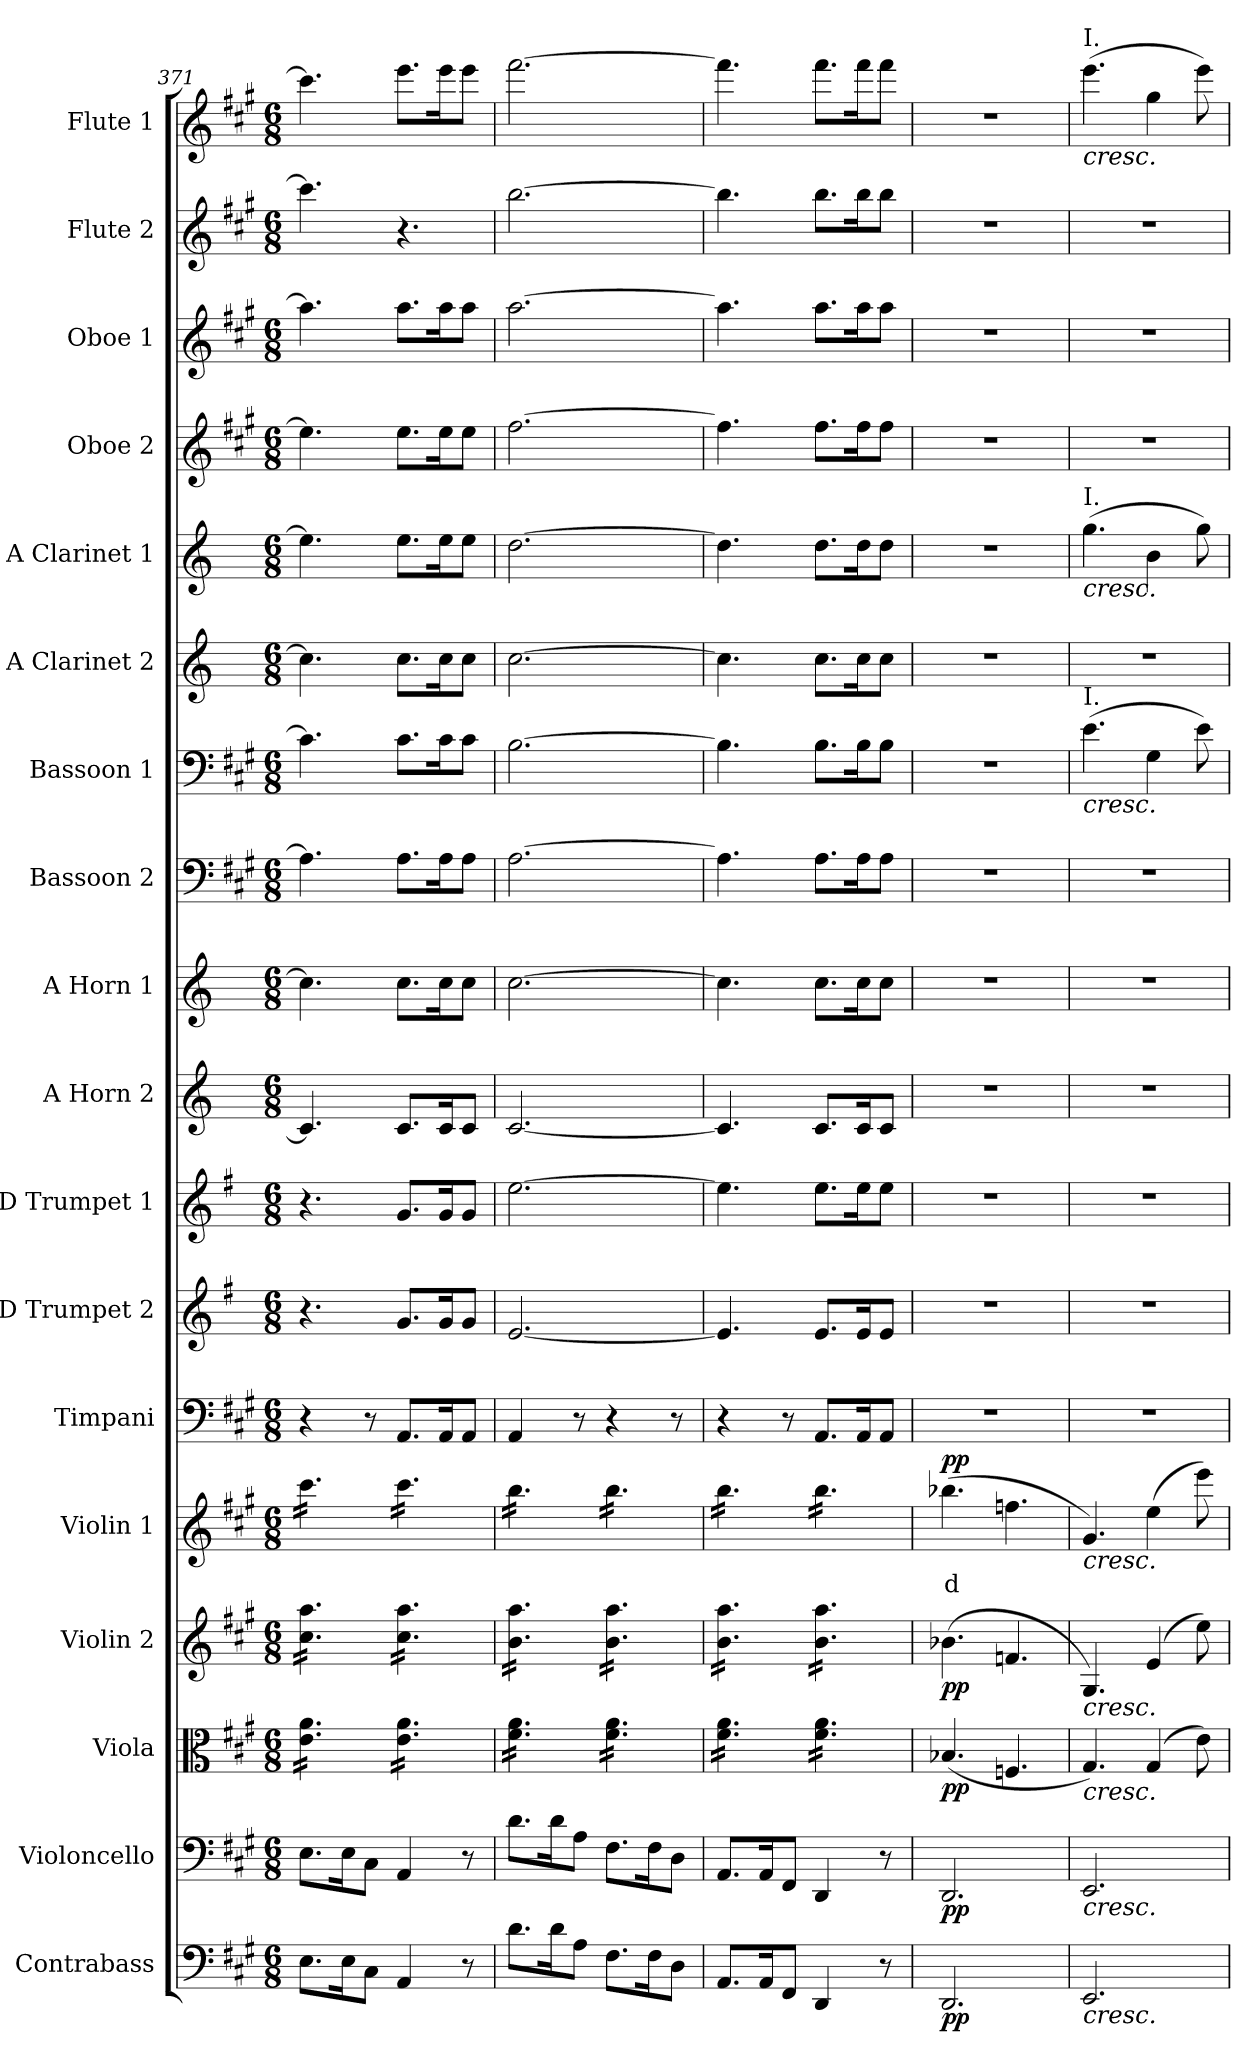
**kern	**dynam	**kern	**dynam	**kern	**dynam	**kern	**dynam	**kern	**text	**dynam	**kern	**kern	**kern	**kern	**kern	**kern	**kern	**kern	**kern	**kern	**kern	**kern	**kern
*part18	*part18	*part17	*part17	*part16	*part16	*part15	*part15	*part14	*part14	*part14	*part13	*part12	*part11	*part10	*part9	*part8	*part7	*part6	*part5	*part4	*part3	*part2	*part1
*staff18	*staff18	*staff17	*staff17	*staff16	*staff16	*staff15	*staff15	*staff14	*staff14	*staff14	*staff13	*staff12	*staff11	*staff10	*staff9	*staff8	*staff7	*staff6	*staff5	*staff4	*staff3	*staff2	*staff1
*I"Contrabass	*	*I"Violoncello	*	*I"Viola	*	*I"Violin 2	*	*I"Violin 1	*	*	*I"Timpani	*I"D Trumpet 2	*I"D Trumpet 1	*I"A Horn 2	*I"A Horn 1	*I"Bassoon 2	*I"Bassoon 1	*I"A Clarinet 2	*I"A Clarinet 1	*I"Oboe 2	*I"Oboe 1	*I"Flute 2	*I"Flute 1
*I'Cb	*	*I'Vc	*	*I'Vla	*	*I'Vln 2	*	*I'Vln 1	*	*	*I'Timp	*I'Tpt 2	*I'Tpt 1	*I'Hn 2	*I'Hn 1	*I'Bsn 2	*I'Bsn 1	*I'Cl 2	*I'Cl 1	*I'Ob 2	*I'Ob 1	*I'Fl 2	*I'Fl 1
*clefF4	*	*clefF4	*	*clefC3	*	*clefG2	*	*clefG2	*	*	*clefF4	*clefG2	*clefG2	*clefG2	*clefG2	*clefF4	*clefF4	*clefG2	*clefG2	*clefG2	*clefG2	*clefG2	*clefG2
*ITrd7c12	*	*	*	*	*	*	*	*	*	*	*	*ITrd-1c-2	*ITrd-1c-2	*ITrd2c3	*ITrd2c3	*	*	*ITrd2c3	*ITrd2c3	*	*	*	*
*k[f#c#g#]	*	*k[f#c#g#]	*	*k[f#c#g#]	*	*k[f#c#g#]	*	*k[f#c#g#]	*	*	*k[f#c#g#]	*k[f#c#g#]	*k[f#c#g#]	*k[f#c#g#]	*k[f#c#g#]	*k[f#c#g#]	*k[f#c#g#]	*k[f#c#g#]	*k[f#c#g#]	*k[f#c#g#]	*k[f#c#g#]	*k[f#c#g#]	*k[f#c#g#]
*M6/8	*	*M6/8	*	*M6/8	*	*M6/8	*	*M6/8	*	*	*M6/8	*M6/8	*M6/8	*M6/8	*M6/8	*M6/8	*M6/8	*M6/8	*M6/8	*M6/8	*M6/8	*M6/8	*M6/8
=371	=371	=371	=371	=371	=371	=371	=371	=371	=371	=371	=371	=371	=371	=371	=371	=371	=371	=371	=371	=371	=371	=371	=371
*	*	*	*	*tremolo	*	*	*	*	*	*	*	*	*	*	*	*	*	*	*	*	*	*	*
*	*	*	*	*	*	*tremolo	*	*	*	*	*	*	*	*	*	*	*	*	*	*	*	*	*
*	*	*	*	*	*	*	*	*tremolo	*	*	*	*	*	*	*	*	*	*	*	*	*	*	*
8.EE\L	.	8.E\L	.	16e\ 16a\LL	.	16cc#\ 16aa\LL	.	16ccc#\LL	.	.	4r	4.r	4.r	4.A/]	4.a\]	4.A\]	4.c#\]	4.a\]	4.cc#\]	4.ee\]	4.aa\]	4.ccc#\]	4.ccc#\]
.	.	.	.	16e\ 16a\	.	16cc#\ 16aa\	.	16ccc#\	.	.	.	.	.	.	.	.	.	.	.	.	.	.	.
.	.	.	.	16e\ 16a\	.	16cc#\ 16aa\	.	16ccc#\	.	.	.	.	.	.	.	.	.	.	.	.	.	.	.
16EE\K	.	16E\K	.	16e\ 16a\	.	16cc#\ 16aa\	.	16ccc#\	.	.	.	.	.	.	.	.	.	.	.	.	.	.	.
8CC#\J	.	8C#\J	.	16e\ 16a\	.	16cc#\ 16aa\	.	16ccc#\	.	.	8r	.	.	.	.	.	.	.	.	.	.	.	.
.	.	.	.	16e\ 16a\JJ	.	16cc#\ 16aa\JJ	.	16ccc#\JJ	.	.	.	.	.	.	.	.	.	.	.	.	.	.	.
4AAA/	.	4AA/	.	16e\ 16a\LL	.	16cc#\ 16aa\LL	.	16ccc#\LL	.	.	8.AA/L	8.a/L	8.a/L	8.A/L	8.a\L	8.A\L	8.c#\L	8.a\L	8.cc#\L	8.ee\L	8.aa\L	4.r	8.eee\L
.	.	.	.	16e\ 16a\	.	16cc#\ 16aa\	.	16ccc#\	.	.	.	.	.	.	.	.	.	.	.	.	.	.	.
.	.	.	.	16e\ 16a\	.	16cc#\ 16aa\	.	16ccc#\	.	.	.	.	.	.	.	.	.	.	.	.	.	.	.
.	.	.	.	16e\ 16a\	.	16cc#\ 16aa\	.	16ccc#\	.	.	16AA/K	16a/K	16a/K	16A/K	16a\K	16A\K	16c#\K	16a\K	16cc#\K	16ee\K	16aa\K	.	16eee\K
8r	.	8r	.	16e\ 16a\	.	16cc#\ 16aa\	.	16ccc#\	.	.	8AA/J	8a/J	8a/J	8A/J	8a\J	8A\J	8c#\J	8a\J	8cc#\J	8ee\J	8aa\J	.	8eee\J
.	.	.	.	16e\ 16a\JJ	.	16cc#\ 16aa\JJ	.	16ccc#\JJ	.	.	.	.	.	.	.	.	.	.	.	.	.	.	.
=372	=372	=372	=372	=372	=372	=372	=372	=372	=372	=372	=372	=372	=372	=372	=372	=372	=372	=372	=372	=372	=372	=372	=372
8.D\L	.	8.d\L	.	16f#\ 16a\LL	.	16b\ 16aa\LL	.	16bb\LL	.	.	4AA/	[2.f#/	[2.ff#\	[2.A/	[2.a\	[2.A\	[2.B\	[2.a\	[2.b\	[2.ff#\	[2.aa\	[2.bb\	[2.fff#\
.	.	.	.	16f#\ 16a\	.	16b\ 16aa\	.	16bb\	.	.	.	.	.	.	.	.	.	.	.	.	.	.	.
.	.	.	.	16f#\ 16a\	.	16b\ 16aa\	.	16bb\	.	.	.	.	.	.	.	.	.	.	.	.	.	.	.
16D\K	.	16d\K	.	16f#\ 16a\	.	16b\ 16aa\	.	16bb\	.	.	.	.	.	.	.	.	.	.	.	.	.	.	.
8AA\J	.	8A\J	.	16f#\ 16a\	.	16b\ 16aa\	.	16bb\	.	.	8r	.	.	.	.	.	.	.	.	.	.	.	.
.	.	.	.	16f#\ 16a\JJ	.	16b\ 16aa\JJ	.	16bb\JJ	.	.	.	.	.	.	.	.	.	.	.	.	.	.	.
8.FF#\L	.	8.F#\L	.	16f#\ 16a\LL	.	16b\ 16aa\LL	.	16bb\LL	.	.	4r	.	.	.	.	.	.	.	.	.	.	.	.
.	.	.	.	16f#\ 16a\	.	16b\ 16aa\	.	16bb\	.	.	.	.	.	.	.	.	.	.	.	.	.	.	.
.	.	.	.	16f#\ 16a\	.	16b\ 16aa\	.	16bb\	.	.	.	.	.	.	.	.	.	.	.	.	.	.	.
16FF#\K	.	16F#\K	.	16f#\ 16a\	.	16b\ 16aa\	.	16bb\	.	.	.	.	.	.	.	.	.	.	.	.	.	.	.
8DD\J	.	8D\J	.	16f#\ 16a\	.	16b\ 16aa\	.	16bb\	.	.	8r	.	.	.	.	.	.	.	.	.	.	.	.
.	.	.	.	16f#\ 16a\JJ	.	16b\ 16aa\JJ	.	16bb\JJ	.	.	.	.	.	.	.	.	.	.	.	.	.	.	.
=373	=373	=373	=373	=373	=373	=373	=373	=373	=373	=373	=373	=373	=373	=373	=373	=373	=373	=373	=373	=373	=373	=373	=373
8.AAA/L	.	8.AA/L	.	16f#\ 16a\LL	.	16b\ 16aa\LL	.	16bb\LL	.	.	4r	4.f#/]	4.ff#\]	4.A/]	4.a\]	4.A\]	4.B\]	4.a\]	4.b\]	4.ff#\]	4.aa\]	4.bb\]	4.fff#\]
.	.	.	.	16f#\ 16a\	.	16b\ 16aa\	.	16bb\	.	.	.	.	.	.	.	.	.	.	.	.	.	.	.
.	.	.	.	16f#\ 16a\	.	16b\ 16aa\	.	16bb\	.	.	.	.	.	.	.	.	.	.	.	.	.	.	.
16AAA/K	.	16AA/K	.	16f#\ 16a\	.	16b\ 16aa\	.	16bb\	.	.	.	.	.	.	.	.	.	.	.	.	.	.	.
8FFF#/J	.	8FF#/J	.	16f#\ 16a\	.	16b\ 16aa\	.	16bb\	.	.	8r	.	.	.	.	.	.	.	.	.	.	.	.
.	.	.	.	16f#\ 16a\JJ	.	16b\ 16aa\JJ	.	16bb\JJ	.	.	.	.	.	.	.	.	.	.	.	.	.	.	.
4DDD/	.	4DD/	.	16f#\ 16a\LL	.	16b\ 16aa\LL	.	16bb\LL	.	.	8.AA/L	8.f#/L	8.ff#\L	8.A/L	8.a\L	8.A\L	8.B\L	8.a\L	8.b\L	8.ff#\L	8.aa\L	8.bb\L	8.fff#\L
.	.	.	.	16f#\ 16a\	.	16b\ 16aa\	.	16bb\	.	.	.	.	.	.	.	.	.	.	.	.	.	.	.
.	.	.	.	16f#\ 16a\	.	16b\ 16aa\	.	16bb\	.	.	.	.	.	.	.	.	.	.	.	.	.	.	.
.	.	.	.	16f#\ 16a\	.	16b\ 16aa\	.	16bb\	.	.	16AA/K	16f#/K	16ff#\K	16A/K	16a\K	16A\K	16B\K	16a\K	16b\K	16ff#\K	16aa\K	16bb\K	16fff#\K
8r	.	8r	.	16f#\ 16a\	.	16b\ 16aa\	.	16bb\	.	.	8AA/J	8f#/J	8ff#\J	8A/J	8a\J	8A\J	8B\J	8a\J	8b\J	8ff#\J	8aa\J	8bb\J	8fff#\J
.	.	.	.	16f#\ 16a\JJ	.	16b\ 16aa\JJ	.	16bb\JJ	.	.	.	.	.	.	.	.	.	.	.	.	.	.	.
*	*	*	*	*	*	*	*	*Xtremolo	*	*	*	*	*	*	*	*	*	*	*	*	*	*	*
*	*	*	*	*	*	*Xtremolo	*	*	*	*	*	*	*	*	*	*	*	*	*	*	*	*	*
*	*	*	*	*Xtremolo	*	*	*	*	*	*	*	*	*	*	*	*	*	*	*	*	*	*	*
=374	=374	=374	=374	=374	=374	=374	=374	=374	=374	=374	=374	=374	=374	=374	=374	=374	=374	=374	=374	=374	=374	=374	=374
!	!LO:DY:b	!	!LO:DY:b	!	!LO:DY:b	!	!LO:DY:b	!	!LO:LY:b:color=#FF0000	!LO:DY:b	!	!	!	!	!	!	!	!	!	!	!	!	!
2.DDD/	pp	2.DD/	pp	(4.B-X/	pp	(4.b-X\	pp	(4.bb-X\	d	pp	2.r	2.r	2.r	2.r	2.r	2.r	2.r	2.r	2.r	2.r	2.r	2.r	2.r
.	.	.	.	4.Fn/	.	4.fn/	.	4.ffn\	.	.	.	.	.	.	.	.	.	.	.	.	.	.	.
=375	=375	=375	=375	=375	=375	=375	=375	=375	=375	=375	=375	=375	=375	=375	=375	=375	=375	=375	=375	=375	=375	=375	=375
!	!	!	!	!	!	!	!	!	!	!	!	!	!	!	!	!	!	!	!	!	!	!	!LO:TX:b:i:t=cresc.
!	!	!	!	!	!	!	!	!	!	!	!	!	!	!	!	!	!	!	!	!	!	!	!LO:TX:a:t=I.
!	!	!	!	!	!	!	!	!	!	!	!	!	!	!	!	!	!	!	!LO:TX:b:i:t=cresc.	!	!	!	!
!	!	!	!	!	!	!	!	!	!	!	!	!	!	!	!	!	!	!	!LO:TX:a:t=I.	!	!	!	!
!	!	!	!	!	!	!	!	!	!	!	!	!	!	!	!	!	!LO:TX:b:i:t=cresc.	!	!	!	!	!	!
!	!	!	!	!	!	!	!	!	!	!	!	!	!	!	!	!	!LO:TX:a:t=I.	!	!	!	!	!	!
!	!	!	!	!	!	!	!	!LO:TX:b:i:t=cresc.	!	!	!	!	!	!	!	!	!	!	!	!	!	!	!
!	!	!	!	!	!	!LO:TX:b:i:t=cresc.	!	!	!	!	!	!	!	!	!	!	!	!	!	!	!	!	!
!	!	!	!	!LO:TX:b:i:t=cresc.	!	!	!	!	!	!	!	!	!	!	!	!	!	!	!	!	!	!	!
!	!	!LO:TX:b:i:t=cresc.	!	!	!	!	!	!	!	!	!	!	!	!	!	!	!	!	!	!	!	!	!
!LO:TX:b:i:t=cresc.	!	!	!	!	!	!	!	!	!	!	!	!	!	!	!	!	!	!	!	!	!	!	!
2.EEE/	.	2.EE/	.	4.G#/)	.	4.G#/)	.	4.g#/)	.	.	2.r	2.r	2.r	2.r	2.r	2.r	(4.e\	2.r	(4.ee\	2.r	2.r	2.r	(4.eee\
.	.	.	.	(4G#/	.	(4e/	.	(4ee\	.	.	.	.	.	.	.	.	4G#\	.	4g#\	.	.	.	4gg#\
.	.	.	.	8e\)	.	8ee\)	.	8eee\)	.	.	.	.	.	.	.	.	8e\)	.	8ee\)	.	.	.	8eee\)
=	=	=	=	=	=	=	=	=	=	=	=	=	=	=	=	=	=	=	=	=	=	=	=
*-	*-	*-	*-	*-	*-	*-	*-	*-	*-	*-	*-	*-	*-	*-	*-	*-	*-	*-	*-	*-	*-	*-	*-
